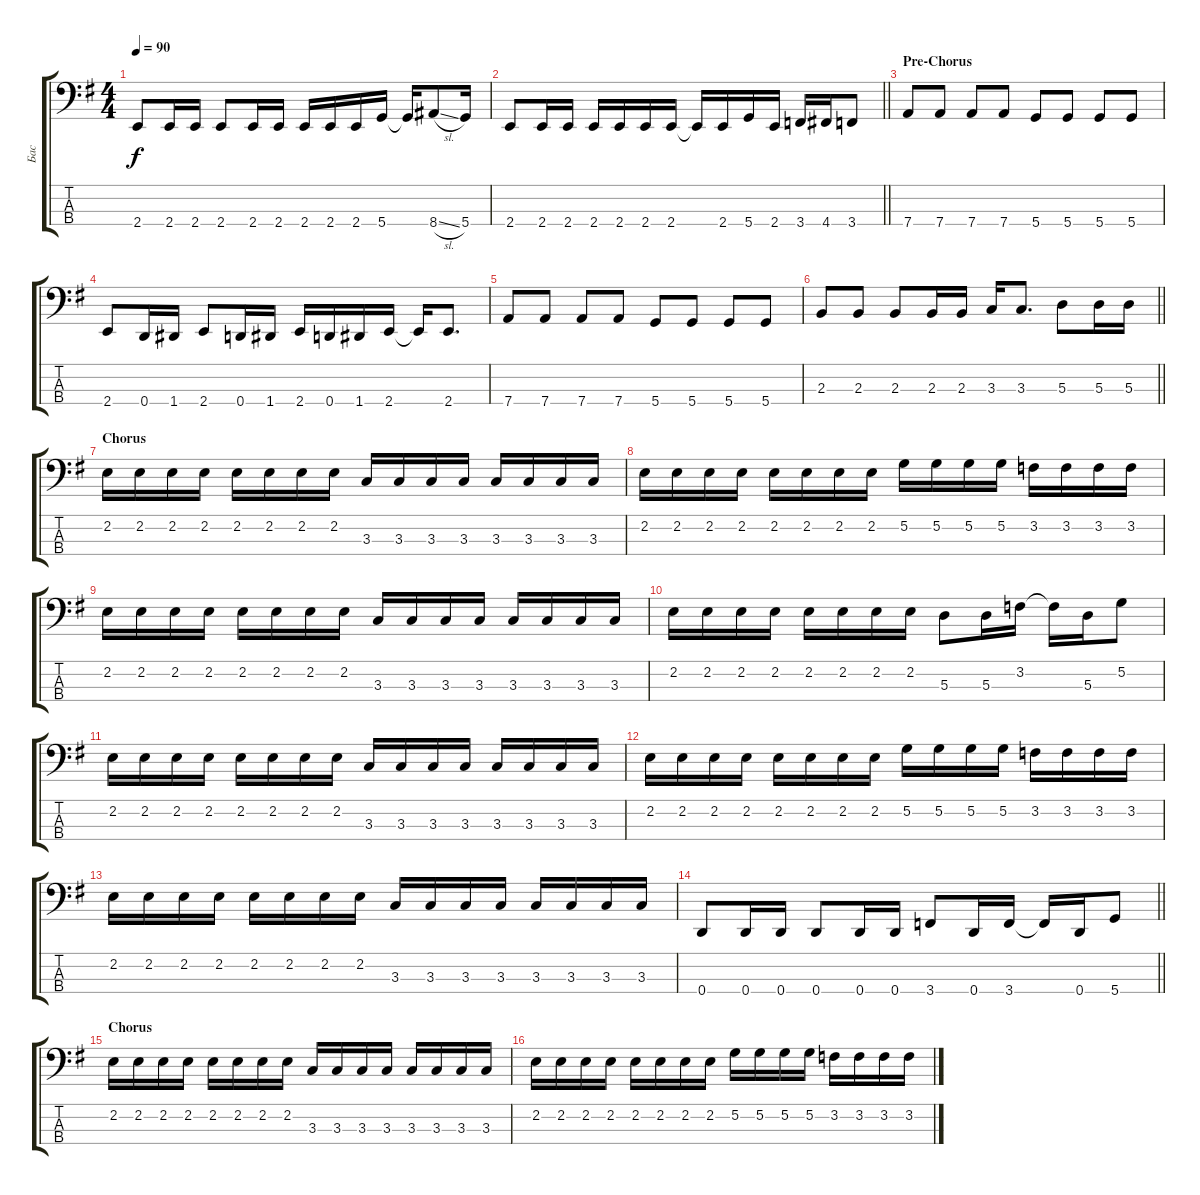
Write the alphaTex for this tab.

\track ("Бас" "Бас") {instrument electricbassfinger}
\staff {score tabs}
\tuning (G2 D2 A1 D1) {hide}
\ts (4 4)
\tempo 90
\clef f4
\ks eminor
2.4.8{dy f} 2.4.16 2.4.16 2.4.8 2.4.16 2.4.16 2.4.16 2.4.16 2.4.16 5.4.16 5.4{t}.16 8.4{sl}.8 5.4.16 |
\barLineRight lightlight
2.4.8 2.4.16 2.4.16 2.4.16 2.4.16 2.4.16 2.4.16 2.4{t}.16 2.4.16 5.4.16 2.4.16 3.4.16 4.4.16 3.4.8 |
\section ("" "Pre-Chorus")
7.4.8 7.4.8 7.4.8 7.4.8 5.4.8 5.4.8 5.4.8 5.4.8 |
2.4.8 0.4.16 1.4.16 2.4.8 0.4.16 1.4.16 2.4.16 0.4.16 1.4.16 2.4.16 2.4{t}.16 2.4.8{d} |
7.4.8 7.4.8 7.4.8 7.4.8 5.4.8 5.4.8 5.4.8 5.4.8 |
\barLineRight lightlight
2.3.8 2.3.8 2.3.8 2.3.16 2.3.16 3.3.16 3.3.8{d} 5.3.8 5.3.16 5.3.16 |
\section ("" "Chorus")
2.2.16 2.2.16 2.2.16 2.2.16 2.2.16 2.2.16 2.2.16 2.2.16 3.3.16 3.3.16 3.3.16 3.3.16 3.3.16 3.3.16 3.3.16 3.3.16 |
2.2.16 2.2.16 2.2.16 2.2.16 2.2.16 2.2.16 2.2.16 2.2.16 5.2.16 5.2.16 5.2.16 5.2.16 3.2.16 3.2.16 3.2.16 3.2.16 |
2.2.16 2.2.16 2.2.16 2.2.16 2.2.16 2.2.16 2.2.16 2.2.16 3.3.16 3.3.16 3.3.16 3.3.16 3.3.16 3.3.16 3.3.16 3.3.16 |
2.2.16 2.2.16 2.2.16 2.2.16 2.2.16 2.2.16 2.2.16 2.2.16 5.3.8 5.3.16 3.2.16 3.2{t}.16 5.3.16 5.2.8 |
2.2.16 2.2.16 2.2.16 2.2.16 2.2.16 2.2.16 2.2.16 2.2.16 3.3.16 3.3.16 3.3.16 3.3.16 3.3.16 3.3.16 3.3.16 3.3.16 |
2.2.16 2.2.16 2.2.16 2.2.16 2.2.16 2.2.16 2.2.16 2.2.16 5.2.16 5.2.16 5.2.16 5.2.16 3.2.16 3.2.16 3.2.16 3.2.16 |
2.2.16 2.2.16 2.2.16 2.2.16 2.2.16 2.2.16 2.2.16 2.2.16 3.3.16 3.3.16 3.3.16 3.3.16 3.3.16 3.3.16 3.3.16 3.3.16 |
\barLineRight lightlight
0.4.8 0.4.16 0.4.16 0.4.8 0.4.16 0.4.16 3.4.8 0.4.16 3.4.16 3.4{t}.16 0.4.16 5.4.8 |
\section ("" "Chorus")
2.2.16 2.2.16 2.2.16 2.2.16 2.2.16 2.2.16 2.2.16 2.2.16 3.3.16 3.3.16 3.3.16 3.3.16 3.3.16 3.3.16 3.3.16 3.3.16 |
2.2.16 2.2.16 2.2.16 2.2.16 2.2.16 2.2.16 2.2.16 2.2.16 5.2.16 5.2.16 5.2.16 5.2.16 3.2.16 3.2.16 3.2.16 3.2.16
